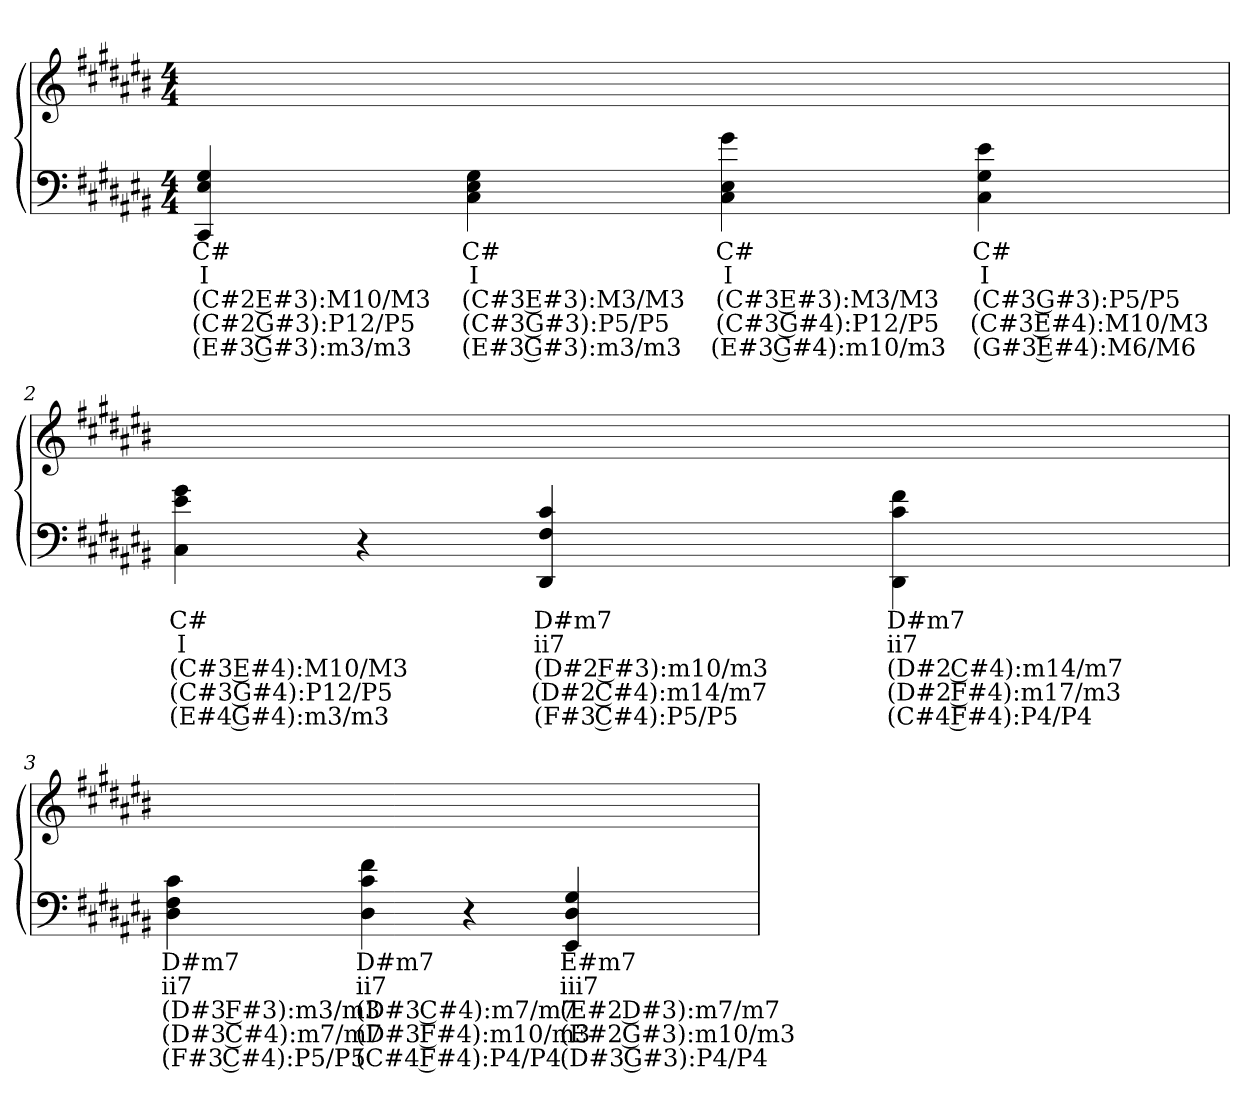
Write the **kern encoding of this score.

**kern	**text	**text	**text	**text	**text	**kern
*part2	*part2	*part2	*part2	*part2	*part2	*part1
*staff2	*staff2	*staff2	*staff2	*staff2	*staff2	*staff1
*clefF4	*	*	*	*	*	*clefG2
*k[f#c#g#d#a#e#b#]	*	*	*	*	*	*k[f#c#g#d#a#e#b#]
*C#:	*	*	*	*	*	*C#:
*M4/4	*	*	*	*	*	*M4/4
*MM60	*	*	*	*	*	*MM60
=1	=1	=1	=1	=1	=1	=1
4CC# 4E# 4G#	C#	I	(C#2 E#3):M10/M3	(C#2 G#3):P12/P5	(E#3 G#3):m3/m3	1ryy
4C# 4E# 4G#	C#	I	(C#3 E#3):M3/M3	(C#3 G#3):P5/P5	(E#3 G#3):m3/m3	.
4C# 4E# 4g#	C#	I	(C#3 E#3):M3/M3	(C#3 G#4):P12/P5	(E#3 G#4):m10/m3	.
4C# 4G# 4e#	C#	I	(C#3 G#3):P5/P5	(C#3 E#4):M10/M3	(G#3 E#4):M6/M6	.
=2	=2	=2	=2	=2	=2	=2
4C# 4e# 4g#	C#	I	(C#3 E#4):M10/M3	(C#3 G#4):P12/P5	(E#4 G#4):m3/m3	1ryy
4r	.	.	.	.	.	.
4DD# 4F# 4c#	D#m7	ii7	(D#2 F#3):m10/m3	(D#2 C#4):m14/m7	(F#3 C#4):P5/P5	.
4DD# 4c# 4f#	D#m7	ii7	(D#2 C#4):m14/m7	(D#2 F#4):m17/m3	(C#4 F#4):P4/P4	.
=3	=3	=3	=3	=3	=3	=3
4D# 4F# 4c#	D#m7	ii7	(D#3 F#3):m3/m3	(D#3 C#4):m7/m7	(F#3 C#4):P5/P5	1ryy
4D# 4c# 4f#	D#m7	ii7	(D#3 C#4):m7/m7	(D#3 F#4):m10/m3	(C#4 F#4):P4/P4	.
4r	.	.	.	.	.	.
4EE# 4D# 4G#	E#m7	iii7	(E#2 D#3):m7/m7	(E#2 G#3):m10/m3	(D#3 G#3):P4/P4	.
=	=	=	=	=	=	=
*-	*-	*-	*-	*-	*-	*-
